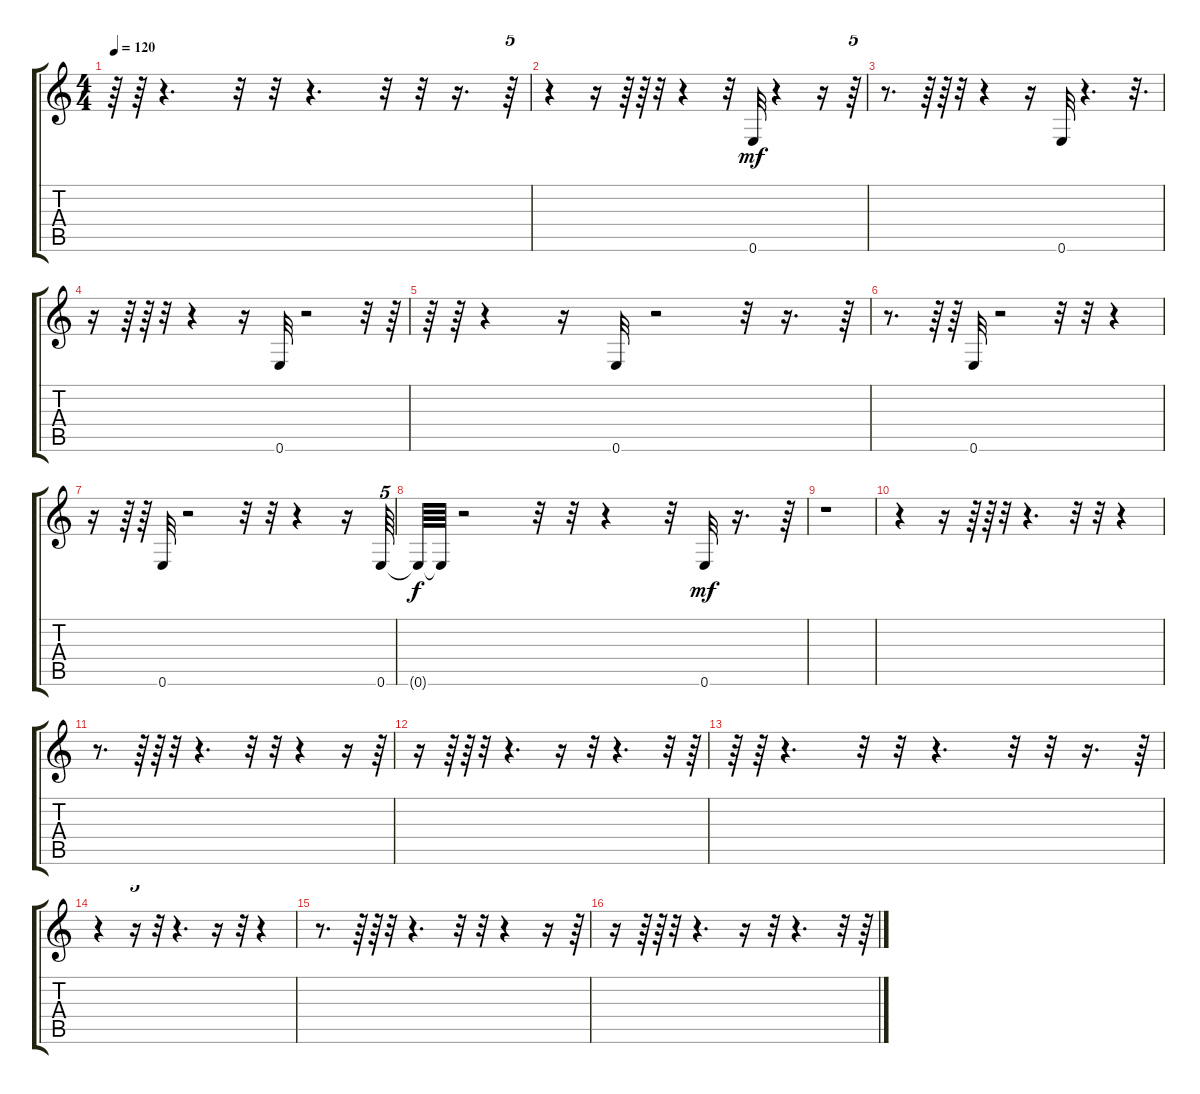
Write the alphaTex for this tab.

\track "" {instrument acousticguitarnylon}
\staff {score tabs}
\tuning (E4 B3 G3 D3 A2 E2) {hide}
\ts (4 4)
\tempo 120
\clef g2
\ks c
r.64{dy mf} r.64 r.4{d} r.32 r.32 r.4{d} r.32 r.32 r.16{d} r.64{tu (5 4)} |
r.4 r.16 r.64 r.64 r.32 r.4 r.32 0.6.32 r.4 r.16 r.64{tu (5 4)} |
r.8{d} r.64 r.64 r.32 r.4 r.16 0.6.32 r.4{d} r.32{d} |
r.16 r.64 r.64 r.32 r.4 r.16 0.6.32 r.2 r.32 r.64{tu (5 4)} |
r.64 r.64 r.4 r.16 0.6.32 r.2 r.32 r.16{d} r.64{tu (5 4)} |
r.8{d} r.64 r.64 0.6.32 r.2 r.32 r.32 r.4{tu (5 4)} |
r.16 r.64 r.64 0.6.32 r.2 r.32 r.32 r.4 r.16 0.6.64{tu (5 4)} |
0.6{t}.64{dy f} 0.6{t}.64 r.2 r.32 r.32 r.4 r.32 0.6.32{dy mf} r.16{d} r.64{tu (5 4)} |
r.1 |
r.4 r.16 r.64 r.64 r.32 r.4{d} r.32 r.32 r.4{tu (5 4)} |
r.8{d} r.64 r.64 r.32 r.4{d} r.32 r.32 r.4 r.16 r.64{tu (5 4)} |
r.16 r.64 r.64 r.32 r.4{d} r.16 r.32 r.4{d} r.32 r.64{tu (5 4)} |
r.64 r.64 r.4{d} r.32 r.32 r.4{d} r.32 r.32 r.16{d} r.64{tu (5 4)} |
r.4 r.16{tu (5 4)} r.32 r.4{d} r.16 r.32 r.4{tu (5 4)} |
r.8{d} r.64 r.64 r.32 r.4{d} r.32 r.32 r.4 r.16 r.64{tu (5 4)} |
r.16 r.64 r.64 r.32 r.4{d} r.16 r.32 r.4{d} r.32 r.64{tu (5 4)}
